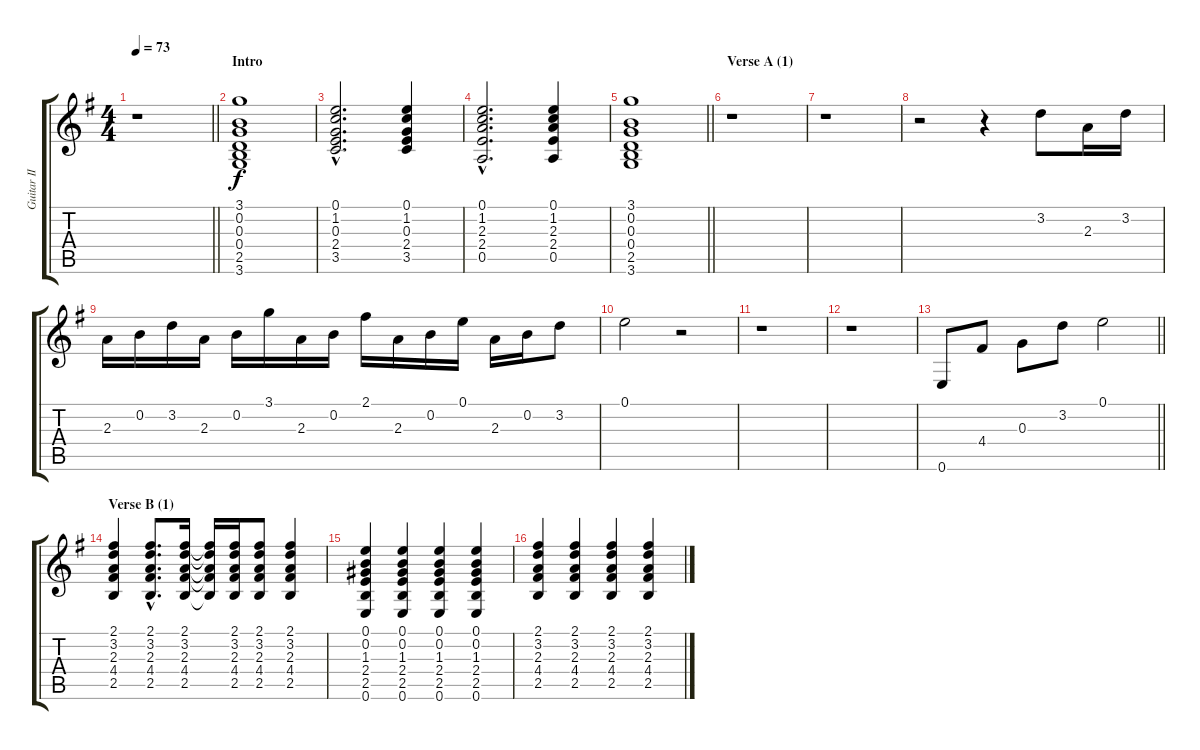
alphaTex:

\track ("Guitar II" "Guitar II") {instrument acousticguitarsteel}
\staff {score tabs}
\tuning (E4 B3 G3 D3 A2 E2) {hide}
\ts (4 4)
\tempo 73
\clef g2
\barLineRight lightlight
\ks g
r.1{dy f instrument acousticguitarsteel} |
\section ("" "Intro")
(3.1 0.2 0.3 0.4 2.5 3.6).1 |
(0.1{hac} 1.2{hac} 0.3{hac} 2.4{hac} 3.5{hac}).2{d} (0.1 1.2 0.3 2.4 3.5).4 |
(0.1{hac} 1.2{hac} 2.3{hac} 2.4{hac} 0.5{hac}).2{d} (0.1 1.2 2.3 2.4 0.5).4 |
\barLineRight lightlight
(3.1 0.2 0.3 0.4 2.5 3.6).1 |
\section ("" "Verse A (1)")
r.1 |
r.1 |
r.2 r.4 3.2.8 2.3.16 3.2.16 |
2.3.16 0.2.16 3.2.16 2.3.16 0.2.16 3.1.16 2.3.16 0.2.16 2.1.16 2.3.16 0.2.16 0.1.16 2.3.16 0.2.16 3.2.8 |
0.1.2 r.2 |
r.1 |
r.1 |
\barLineRight lightlight
0.6.8 4.4.8 0.3.8 3.2.8 0.1.2 |
\section ("" "Verse B (1)")
(2.1 3.2 2.3 4.4 2.5).4 (2.1{hac} 3.2{hac} 2.3{hac} 4.4{hac} 2.5{hac}).8{d} (2.1 3.2 2.3 4.4 2.5).16 (2.1{t} 3.2{t} 2.3{t} 4.4{t} 2.5{t}).16 (2.1 3.2 2.3 4.4 2.5).16 (2.1 3.2 2.3 4.4 2.5).8 (2.1 3.2 2.3 4.4 2.5).4 |
(0.1 0.2 1.3 2.4 2.5 0.6).4 (0.1 0.2 1.3 2.4 2.5 0.6).4 (0.1 0.2 1.3 2.4 2.5 0.6).4 (0.1 0.2 1.3 2.4 2.5 0.6).4 |
(2.1 3.2 2.3 4.4 2.5).4 (2.1 3.2 2.3 4.4 2.5).4 (2.1 3.2 2.3 4.4 2.5).4 (2.1 3.2 2.3 4.4 2.5).4
